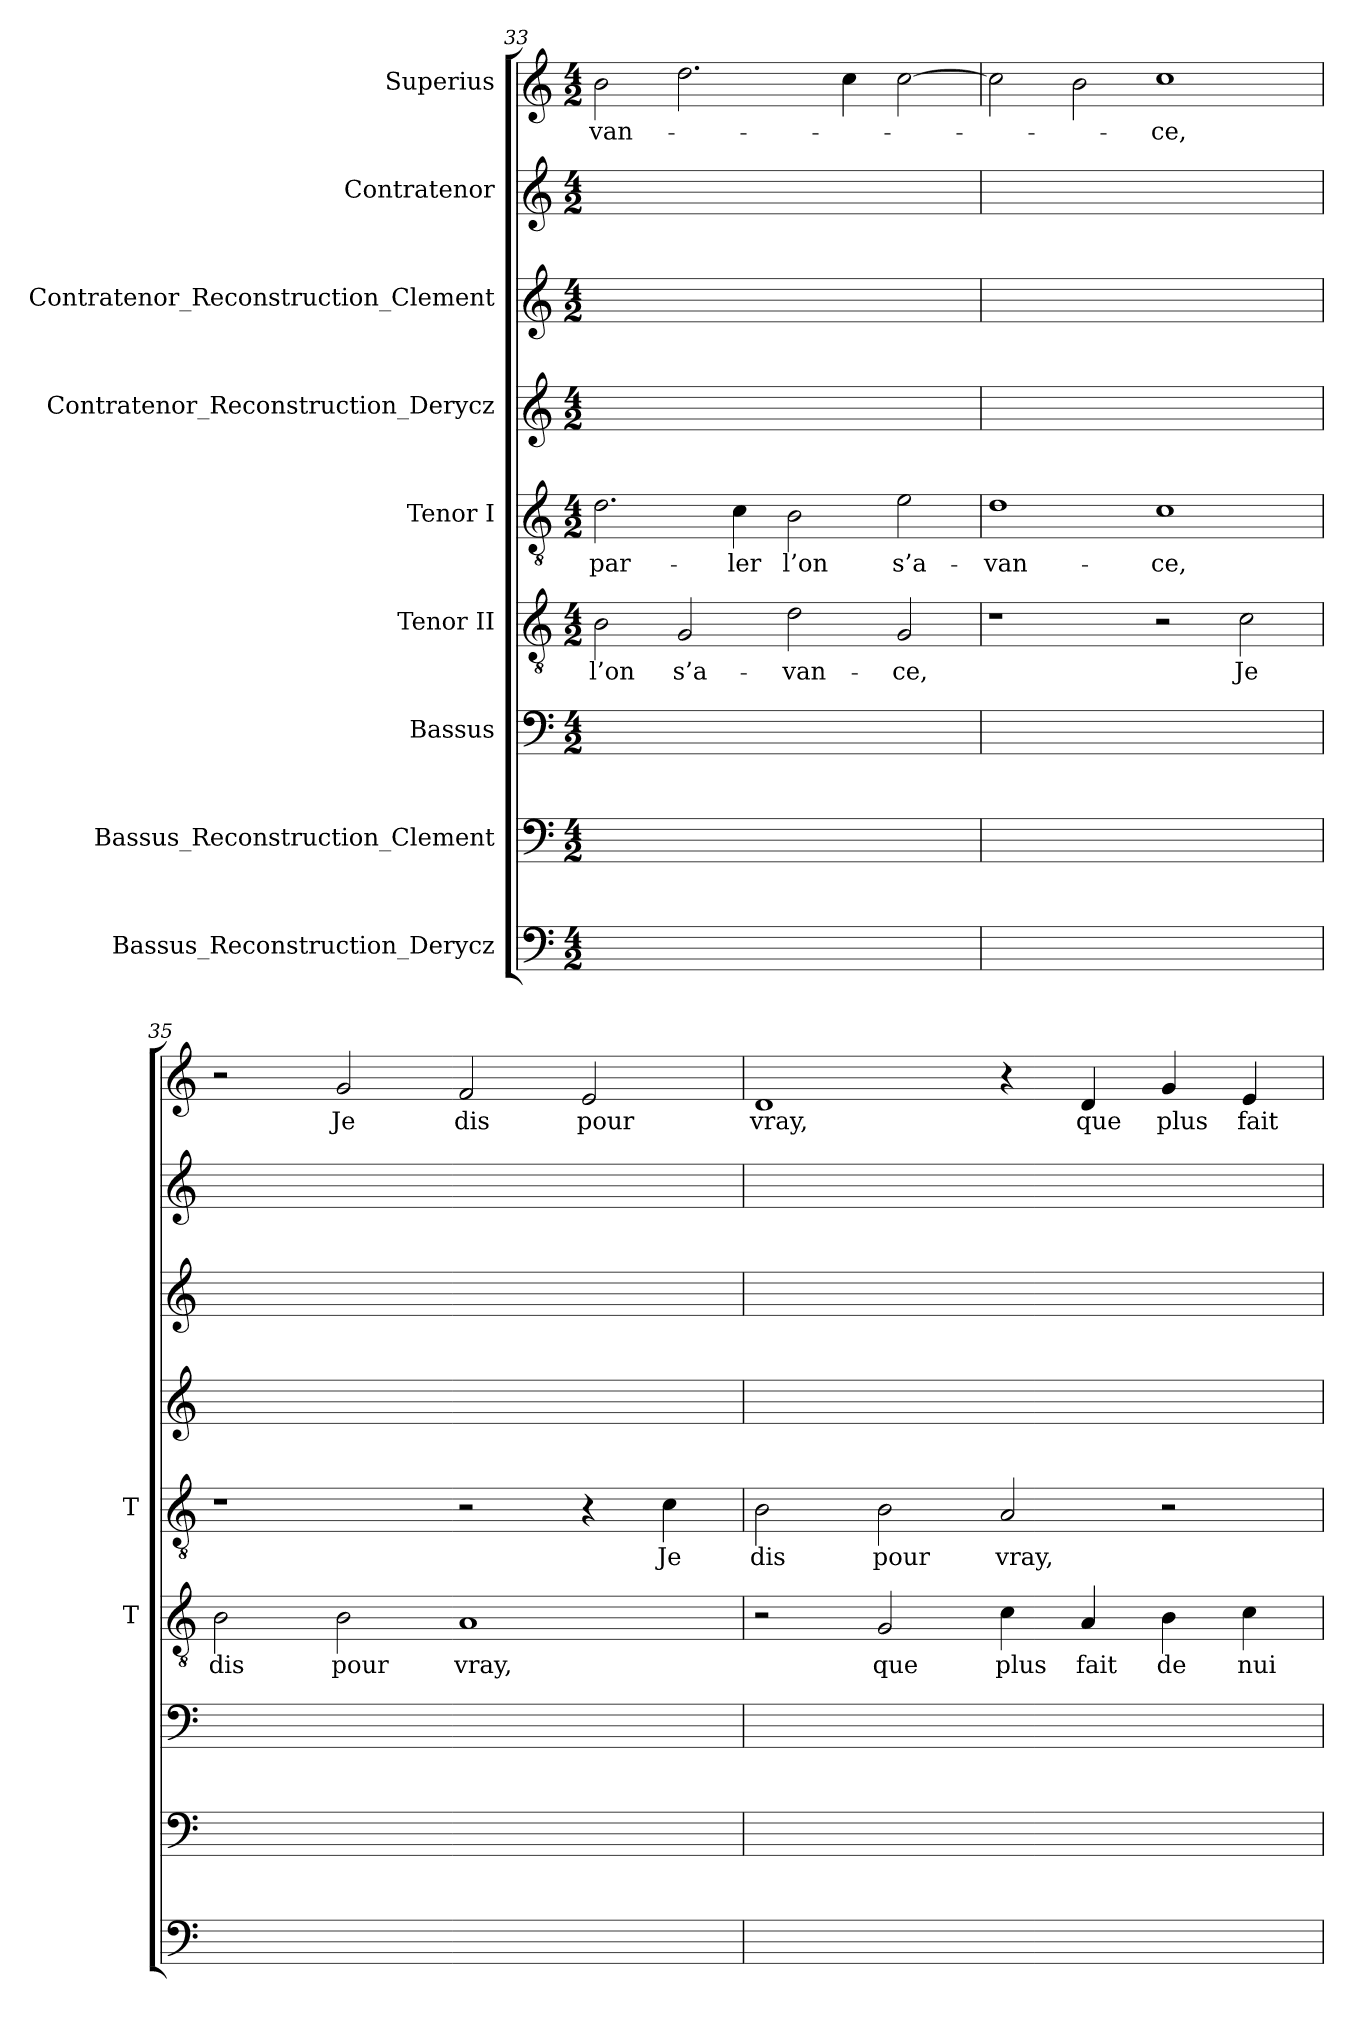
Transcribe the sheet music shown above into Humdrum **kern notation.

**kern	**kern	**kern	**kern	**text	**kern	**text	**kern	**kern	**kern	**kern	**text
*part9	*part8	*part7	*part6	*part6	*part5	*part5	*part4	*part3	*part2	*part1	*part1
*staff9	*staff8	*staff7	*staff6	*staff6	*staff5	*staff5	*staff4	*staff3	*staff2	*staff1	*staff1
*I"Bassus_Reconstruction_Derycz	*I"Bassus_Reconstruction_Clement	*I"Bassus	*I"Tenor II	*	*I"Tenor I	*	*I"Contratenor_Reconstruction_Derycz	*I"Contratenor_Reconstruction_Clement	*I"Contratenor	*I"Superius	*
*	*	*	*I'T	*	*I'T	*	*	*	*	*	*
*clefF4	*clefF4	*clefF4	*clefGv2	*	*clefGv2	*	*clefG2	*clefG2	*clefG2	*clefG2	*
*k[]	*k[]	*k[]	*k[]	*	*k[]	*	*k[]	*k[]	*k[]	*k[]	*
*M4/2	*M4/2	*M4/2	*M4/2	*	*M4/2	*	*M4/2	*M4/2	*M4/2	*M4/2	*
=33	=33	=33	=33	=33	=33	=33	=33	=33	=33	=33	=33
0ryy	0ryy	0ryy	2B	-l’on	2.d	par-	0ryy	0ryy	0ryy	2b	van-
.	.	.	2G	s’a-	.	.	.	.	.	2.dd	.
.	.	.	.	.	4c	-ler	.	.	.	.	.
.	.	.	2d	van-	2B	-l’on	.	.	.	.	.
.	.	.	.	.	.	.	.	.	.	4cc	.
.	.	.	2G	-ce,	2e	s’a-	.	.	.	[2cc	.
=34	=34	=34	=34	=34	=34	=34	=34	=34	=34	=34	=34
0ryy	0ryy	0ryy	1r	.	1d	van-	0ryy	0ryy	0ryy	2cc]	.
.	.	.	.	.	.	.	.	.	.	2b	.
.	.	.	2r	.	1c	-ce,	.	.	.	1cc	-ce,
.	.	.	2c	-Je	.	.	.	.	.	.	.
=35	=35	=35	=35	=35	=35	=35	=35	=35	=35	=35	=35
0ryy	0ryy	0ryy	2B	-dis	1r	.	0ryy	0ryy	0ryy	2r	.
.	.	.	2B	-pour	.	.	.	.	.	2g	-Je
.	.	.	1A	-vray,	2r	.	.	.	.	2f	-dis
.	.	.	.	.	4r	.	.	.	.	2e	-pour
.	.	.	.	.	4c	-Je	.	.	.	.	.
=36	=36	=36	=36	=36	=36	=36	=36	=36	=36	=36	=36
0ryy	0ryy	0ryy	2r	.	2B	-dis	0ryy	0ryy	0ryy	1d	-vray,
.	.	.	2G	-que	2B	-pour	.	.	.	.	.
.	.	.	4c	-plus	2A	-vray,	.	.	.	4r	.
.	.	.	4A	-fait	.	.	.	.	.	4d	-que
.	.	.	4B	-de	2r	.	.	.	.	4g	-plus
.	.	.	4c	nui-	.	.	.	.	.	4e	-fait
=	=	=	=	=	=	=	=	=	=	=	=
*-	*-	*-	*-	*-	*-	*-	*-	*-	*-	*-	*-
